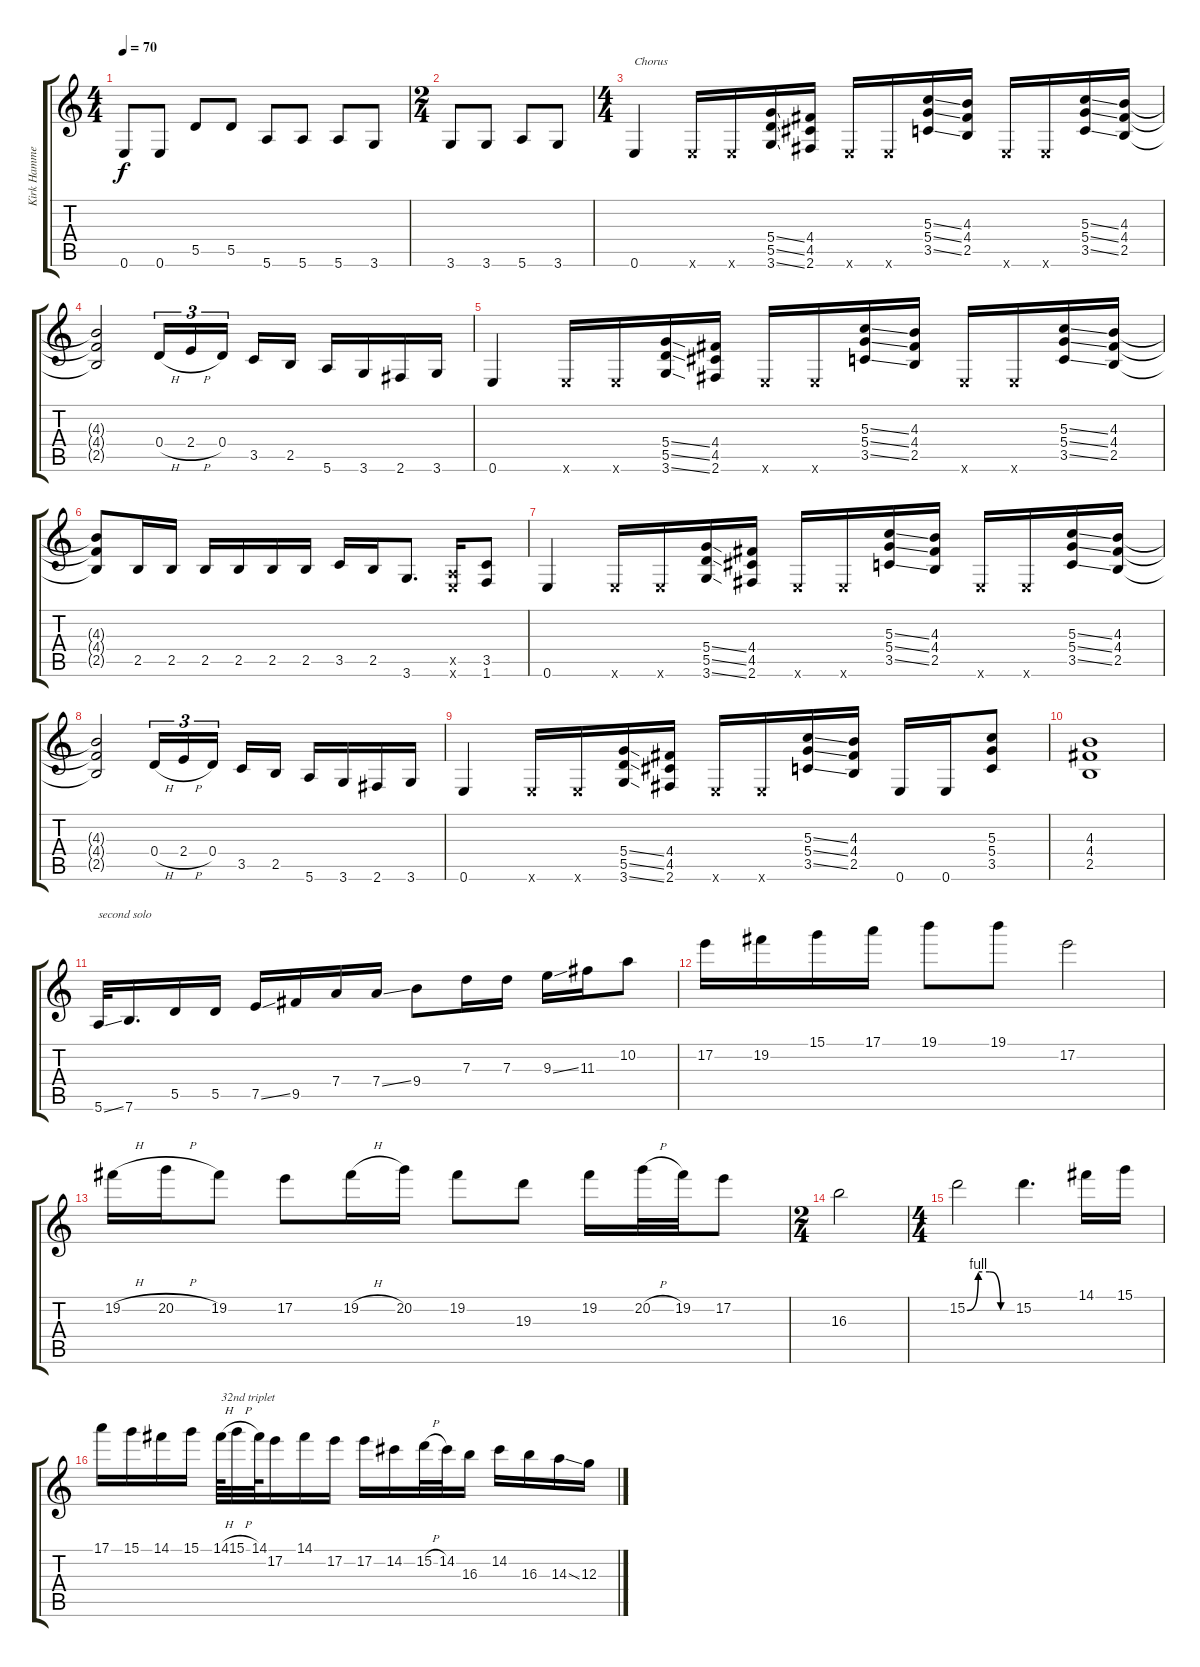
\track ("Kirk Hammet" "Kirk Hamme") {instrument distortionguitar}
\staff {score tabs}
\tuning (E4 B3 G3 D3 A2 E2) {hide}
\ts (4 4)
\tempo 70
\clef g2
\ks c
0.6.8{dy f} 0.6.8 5.5.8 5.5.8 5.6.8 5.6.8 5.6.8 3.6.8 |
\ts (2 4)
3.6.8 3.6.8 5.6.8 3.6.8 |
\ts (4 4)
0.6.4{txt "Chorus"} 0.6{x}.16 0.6{x}.16 (5.4{ss} 5.5{ss} 3.6{ss}).16 (4.4 4.5 2.6).16 0.6{x}.16 0.6{x}.16 (5.3{ss} 5.4{ss} 3.5{ss}).16 (4.3 4.4 2.5).16 0.6{x}.16 0.6{x}.16 (5.3{ss} 5.4{ss} 3.5{ss}).16 (4.3 4.4 2.5).16 |
(4.3{t} 4.4{t} 2.5{t}).2 0.4{h}.16{tu (3 2)} 2.4{h}.16{tu (3 2)} 0.4.16{tu (3 2)} 3.5.16 2.5.16 5.6.16 3.6.16 2.6.16 3.6.16 |
0.6.4 0.6{x}.16 0.6{x}.16 (5.4{ss} 5.5{ss} 3.6{ss}).16 (4.4 4.5 2.6).16 0.6{x}.16 0.6{x}.16 (5.3{ss} 5.4{ss} 3.5{ss}).16 (4.3 4.4 2.5).16 0.6{x}.16 0.6{x}.16 (5.3{ss} 5.4{ss} 3.5{ss}).16 (4.3 4.4 2.5).16 |
(4.3{t} 4.4{t} 2.5{t}).8 2.5.16 2.5.16 2.5.16 2.5.16 2.5.16 2.5.16 3.5.16 2.5.16 3.6.8{d} (0.5{x} 0.6{x}).16 (3.5 1.6).8 |
0.6.4 0.6{x}.16 0.6{x}.16 (5.4{ss} 5.5{ss} 3.6{ss}).16 (4.4 4.5 2.6).16 0.6{x}.16 0.6{x}.16 (5.3{ss} 5.4{ss} 3.5{ss}).16 (4.3 4.4 2.5).16 0.6{x}.16 0.6{x}.16 (5.3{ss} 5.4{ss} 3.5{ss}).16 (4.3 4.4 2.5).16 |
(4.3{t} 4.4{t} 2.5{t}).2 0.4{h}.16{tu (3 2)} 2.4{h}.16{tu (3 2)} 0.4.16{tu (3 2)} 3.5.16 2.5.16 5.6.16 3.6.16 2.6.16 3.6.16 |
0.6.4 0.6{x}.16 0.6{x}.16 (5.4{ss} 5.5{ss} 3.6{ss}).16 (4.4 4.5 2.6).16 0.6{x}.16 0.6{x}.16 (5.3{ss} 5.4{ss} 3.5{ss}).16 (4.3 4.4 2.5).16 0.6.16 0.6.16 (5.3 5.4 3.5).8 |
(4.3 4.4 2.5).1 |
5.6{ss}.32{txt "second solo"} 7.6.16{d} 5.5.16 5.5.16 7.5{ss}.16 9.5.16 7.4.16 7.4{ss}.16 9.4.8 7.3.16 7.3.16 9.3{ss}.16 11.3.16 10.2.8 |
17.2.16 19.2.16 15.1.16 17.1.16 19.1.8 19.1.8 17.2.2 |
19.2{h}.16 20.2{h}.16 19.2.8 17.2.8 19.2{h}.16 20.2.16 19.2.8 19.3.8 19.2.16 20.2{h}.32 19.2.32 17.2.8 |
\ts (2 4)
16.3.2 |
\ts (4 4)
15.2{be (custom 0 0 15 4 30 4 45 0 60 0)}.2 15.2.4{d} 14.1.16 15.1.16 |
17.1.16 15.1.16 14.1.16 15.1.16 14.1{h}.64{txt "32nd triplet"} 15.1{h}.32 14.1.64 17.2.16 14.1.16 17.2.16 17.2.16 14.2.16 15.2{h}.32 14.2.32 16.3.16 14.2.16 16.3.16 14.3{ss}.16 12.3.16
